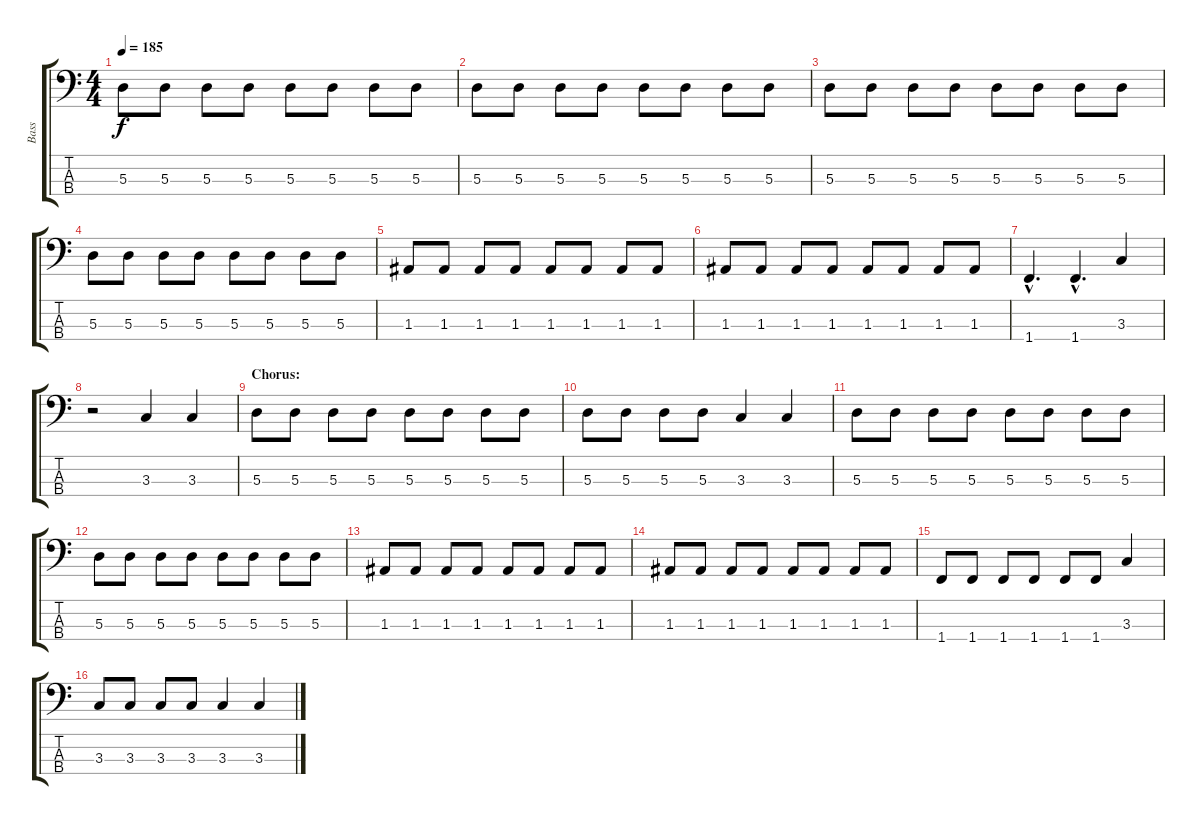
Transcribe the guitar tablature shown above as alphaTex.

\track ("Bass" "Bass") {instrument electricbasspick}
\staff {score tabs}
\tuning (G2 D2 A1 E1) {hide}
\ts (4 4)
\tempo 185
\clef f4
\ks c
5.3.8{dy f} 5.3.8 5.3.8 5.3.8 5.3.8 5.3.8 5.3.8 5.3.8 |
5.3.8 5.3.8 5.3.8 5.3.8 5.3.8 5.3.8 5.3.8 5.3.8 |
5.3.8 5.3.8 5.3.8 5.3.8 5.3.8 5.3.8 5.3.8 5.3.8 |
5.3.8 5.3.8 5.3.8 5.3.8 5.3.8 5.3.8 5.3.8 5.3.8 |
1.3.8 1.3.8 1.3.8 1.3.8 1.3.8 1.3.8 1.3.8 1.3.8 |
1.3.8 1.3.8 1.3.8 1.3.8 1.3.8 1.3.8 1.3.8 1.3.8 |
1.4{hac}.4{d} 1.4{hac}.4{d} 3.3.4 |
r.2 3.3.4 3.3.4 |
\section ("" "Chorus:")
5.3.8 5.3.8 5.3.8 5.3.8 5.3.8 5.3.8 5.3.8 5.3.8 |
5.3.8 5.3.8 5.3.8 5.3.8 3.3.4 3.3.4 |
5.3.8 5.3.8 5.3.8 5.3.8 5.3.8 5.3.8 5.3.8 5.3.8 |
5.3.8 5.3.8 5.3.8 5.3.8 5.3.8 5.3.8 5.3.8 5.3.8 |
1.3.8 1.3.8 1.3.8 1.3.8 1.3.8 1.3.8 1.3.8 1.3.8 |
1.3.8 1.3.8 1.3.8 1.3.8 1.3.8 1.3.8 1.3.8 1.3.8 |
1.4.8 1.4.8 1.4.8 1.4.8 1.4.8 1.4.8 3.3.4 |
3.3.8 3.3.8 3.3.8 3.3.8 3.3.4 3.3.4
